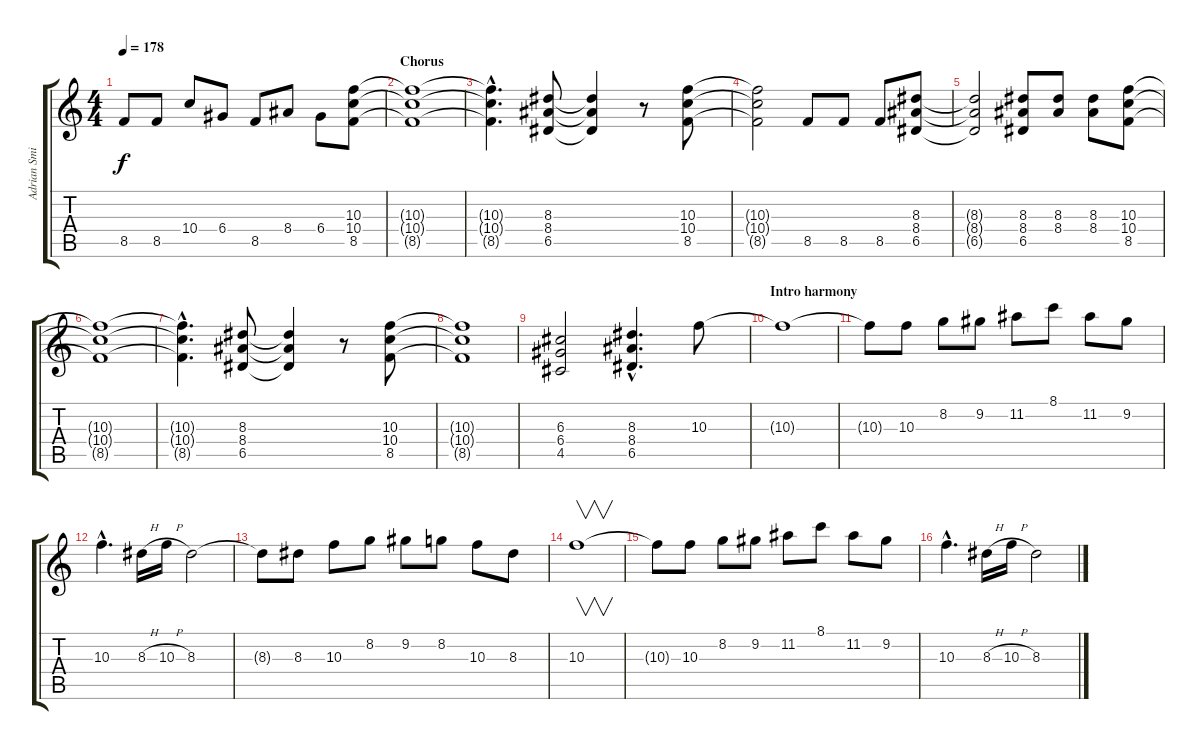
\track ("Adrian Smith - Guitar" "Adrian Smi") {instrument distortionguitar}
\staff {score tabs}
\tuning (E4 B3 G3 D3 A2 E2) {hide}
\ts (4 4)
\tempo 178
\clef g2
\ks c
8.5{t}.8{dy f} 8.5.8 10.4.8 6.4.8 8.5.8 8.4.8 6.4.8 (10.3 10.4 8.5).8 |
\section ("" "Chorus")
(10.3{t} 10.4{t} 8.5{t}).1 |
(10.3{hac t} 10.4{hac t} 8.5{hac t}).4{d} (8.3 8.4 6.5).8 (8.3{t} 8.4{t} 6.5{t}).4 r.8 (10.3 10.4 8.5).8 |
(10.3{t} 10.4{t} 8.5{t}).2 8.5.8 8.5.8 8.5.8 (8.3 8.4 6.5).8 |
(8.3{t} 8.4{t} 6.5{t}).2 (8.3 8.4 6.5).8 (8.3 8.4).8 (8.3 8.4).8 (10.3 10.4 8.5).8 |
(10.3{t} 10.4{t} 8.5{t}).1 |
(10.3{hac t} 10.4{hac t} 8.5{hac t}).4{d} (8.3 8.4 6.5).8 (8.3{t} 8.4{t} 6.5{t}).4 r.8 (10.3 10.4 8.5).8 |
(10.3{t} 10.4{t} 8.5{t}).1 |
(6.3 6.4 4.5).2 (8.3{hac} 8.4{hac} 6.5{hac}).4{d} 10.3.8 |
\section ("" "Intro harmony")
10.3{t}.1 |
10.3{t}.8 10.3.8 8.2.8 9.2.8 11.2.8 8.1.8 11.2.8 9.2.8 |
10.3{hac}.4{d} 8.3{h}.16 10.3{h}.16 8.3.2 |
8.3{t}.8 8.3.8 10.3.8 8.2.8 9.2.8 8.2.8 10.3.8 8.3.8 |
10.3.1{v} |
10.3{t}.8 10.3.8 8.2.8 9.2.8 11.2.8 8.1.8 11.2.8 9.2.8 |
10.3{hac}.4{d} 8.3{h}.16 10.3{h}.16 8.3.2
